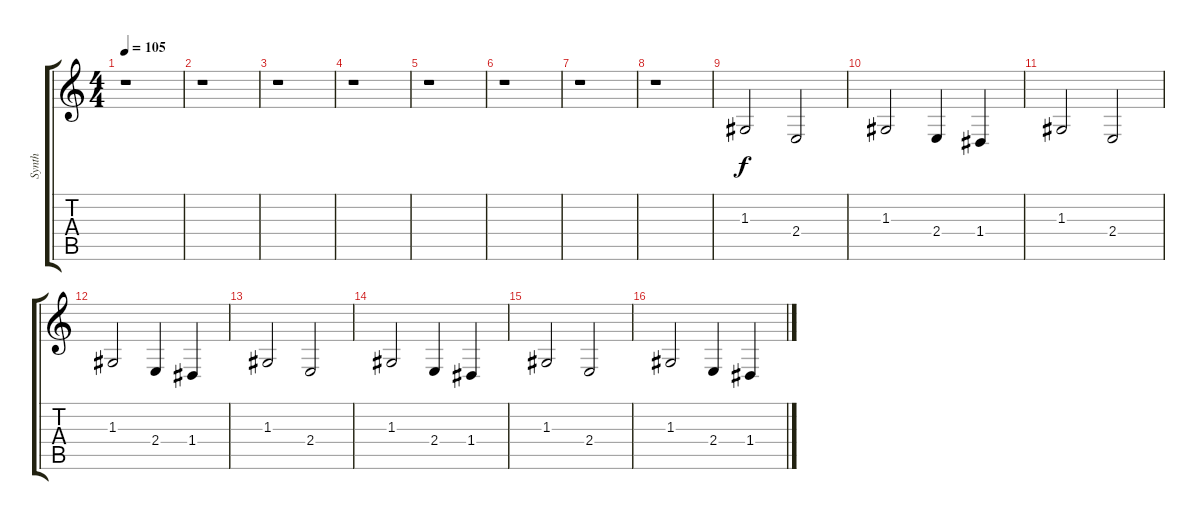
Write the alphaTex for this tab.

\track ("Synth" "Synth") {instrument stringensemble1}
\staff {score tabs}
\tuning (E4 B3 G3 D3 A2 E2) {hide}
\ts (4 4)
\tempo 105
\clef g2
\ks c
r.1{dy f} |
r.1 |
r.1 |
r.1 |
r.1 |
r.1 |
r.1 |
r.1 |
1.3.2 2.4.2 |
1.3.2 2.4.4 1.4.4 |
1.3.2 2.4.2 |
1.3.2 2.4.4 1.4.4 |
1.3.2 2.4.2 |
1.3.2 2.4.4 1.4.4 |
1.3.2 2.4.2 |
1.3.2 2.4.4 1.4.4
